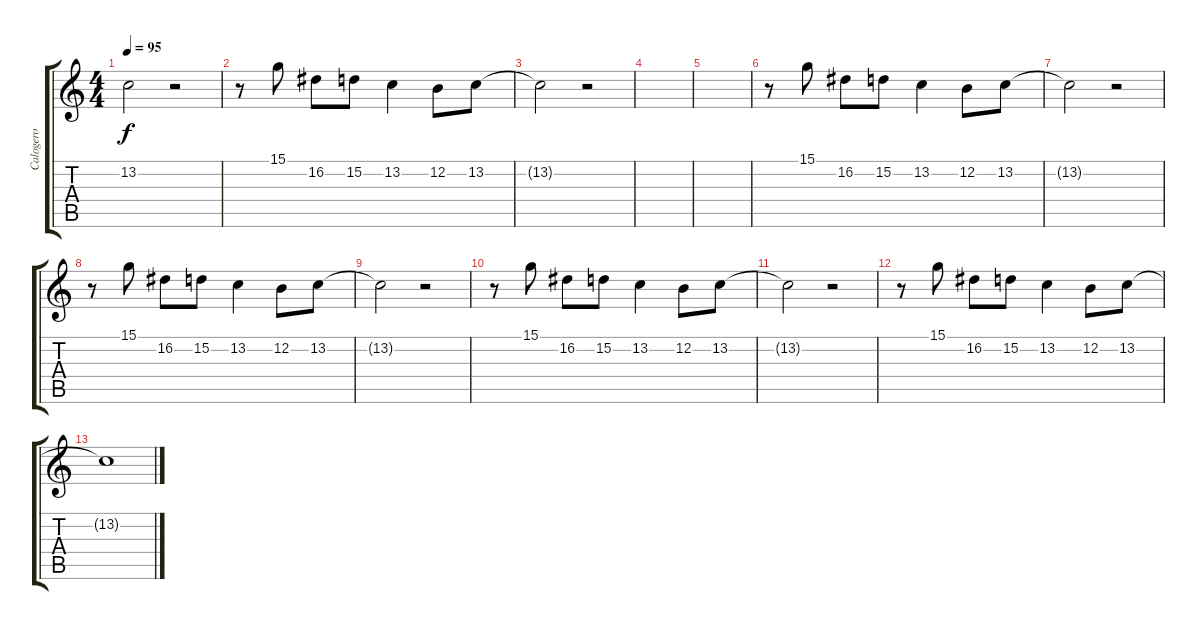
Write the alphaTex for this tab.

\track ("Calogero" "Calogero") {instrument altosax}
\staff {score tabs}
\tuning (E4 B3 G3 D3 A2 E2) {hide}
\ts (4 4)
\tempo 95
\clef g2
\ks c
13.2{t}.2{dy f} r.2 |
r.8 15.1.8 16.2.8 15.2.8 13.2.4 12.2.8 13.2.8 |
13.2{t}.2 r.2 |
|
|
r.8 15.1.8 16.2.8 15.2.8 13.2.4 12.2.8 13.2.8 |
13.2{t}.2 r.2 |
r.8 15.1.8 16.2.8 15.2.8 13.2.4 12.2.8 13.2.8 |
13.2{t}.2 r.2 |
r.8 15.1.8 16.2.8 15.2.8 13.2.4 12.2.8 13.2.8 |
13.2{t}.2 r.2 |
r.8 15.1.8 16.2.8 15.2.8 13.2.4 12.2.8 13.2.8 |
13.2{t}.1
